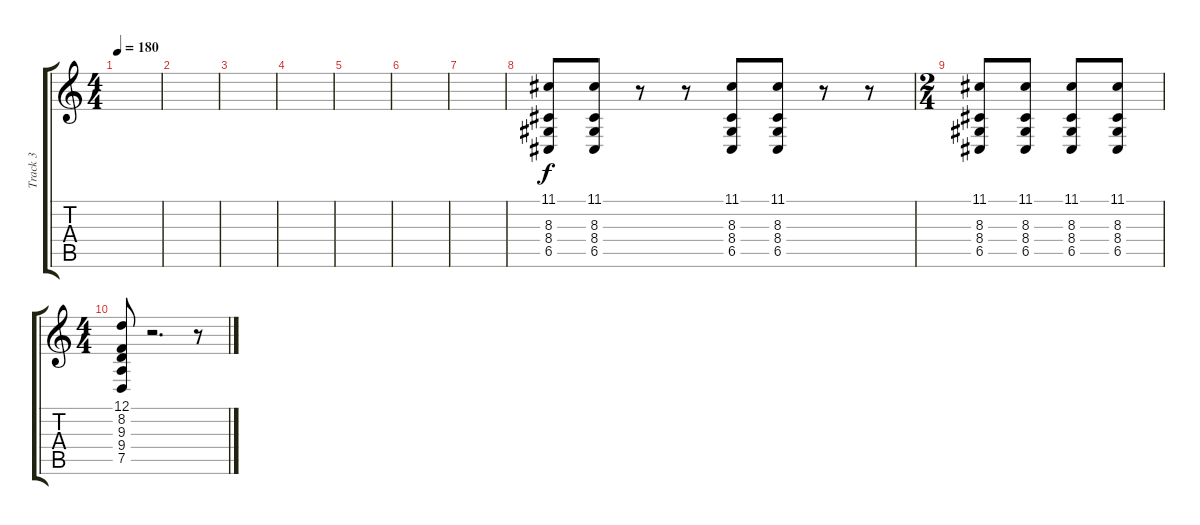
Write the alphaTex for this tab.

\track ("Track 3" "Track 3") {instrument choiraahs}
\staff {score tabs}
\tuning (D4 A3 F3 C3 G2 D2) {hide}
\ts (4 4)
\tempo 180
\clef g2
\ks c
|
|
|
|
|
|
|
(11.1 8.3 8.4 6.5).8 (11.1 8.3 8.4 6.5).8 r.8 r.8 (11.1 8.3 8.4 6.5).8 (11.1 8.3 8.4 6.5).8 r.8 r.8 |
\ts (2 4)
(11.1 8.3 8.4 6.5).8 (11.1 8.3 8.4 6.5).8 (11.1 8.3 8.4 6.5).8 (11.1 8.3 8.4 6.5).8 |
\ts (4 4)
(12.1 8.2 9.3 9.4 7.5).8 r.2{d} r.8
